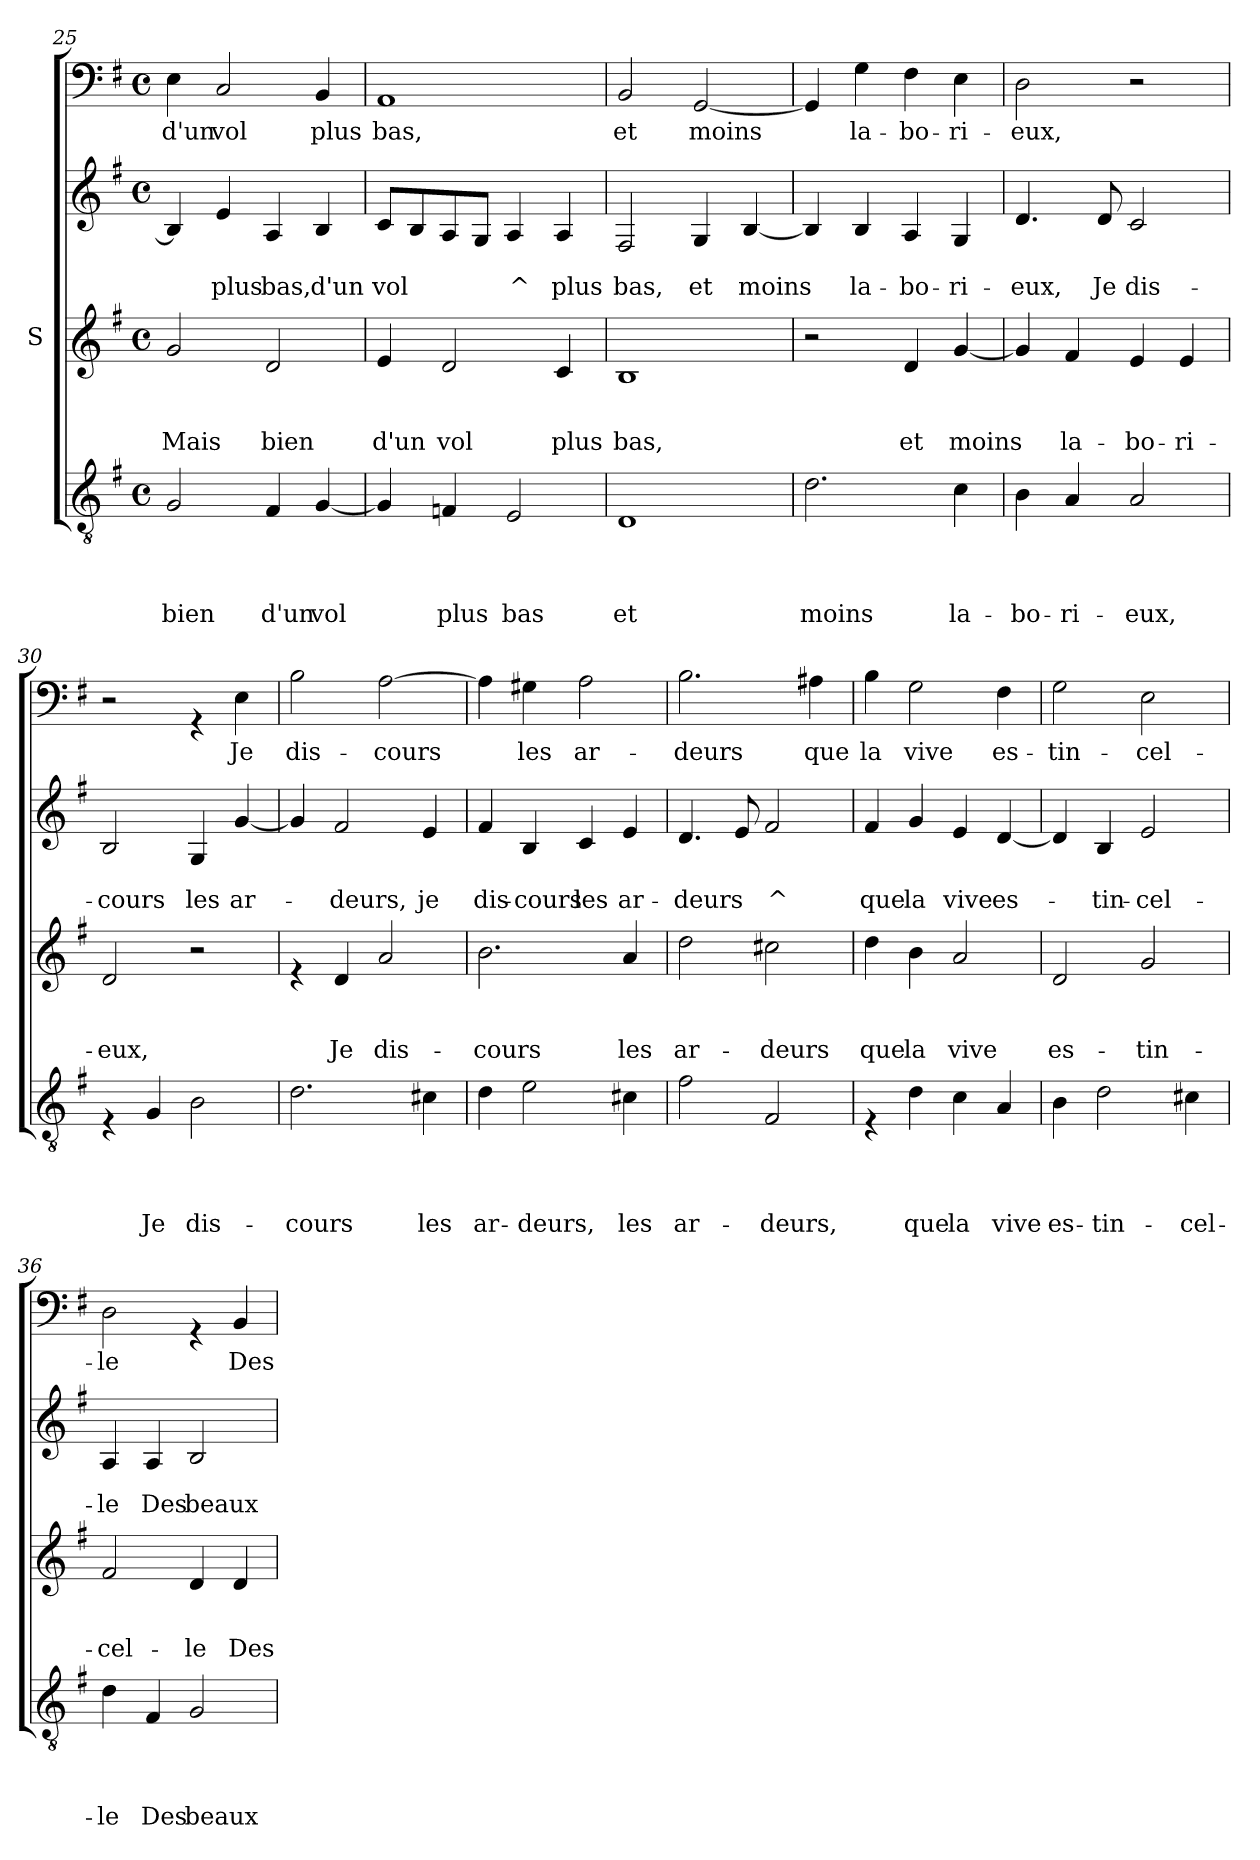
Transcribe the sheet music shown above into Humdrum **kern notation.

**kern	**text	**text	**text	**text	**kern	**text	**text	**text	**kern	**text	**text	**kern	**text
*part4	*part4	*part4	*part4	*part4	*part3	*part3	*part3	*part3	*part2	*part2	*part2	*part1	*part1
*staff4	*staff4	*staff4	*staff4	*staff4	*staff3	*staff3	*staff3	*staff3	*staff2	*staff2	*staff2	*staff1	*staff1
*	*	*	*	*	*I"S	*	*	*	*	*	*	*	*
*clefGv2	*	*	*	*	*clefG2	*	*	*	*clefG2	*	*	*clefF4	*
*k[f#]	*	*	*	*	*k[f#]	*	*	*	*k[f#]	*	*	*k[f#]	*
*G:	*	*	*	*	*G:	*	*	*	*G:	*	*	*G:	*
*M4/4	*	*	*	*	*M4/4	*	*	*	*M4/4	*	*	*M4/4	*
*met(c)	*	*	*	*	*met(c)	*	*	*	*met(c)	*	*	*met(c)	*
=25	=25	=25	=25	=25	=25	=25	=25	=25	=25	=25	=25	=25	=25
!	!	!	!	!LO:LY:b	!	!	!	!LO:LY:b	!	!	!	!	!LO:LY:b
2G/	.	.	.	bien	2g/	.	.	Mais	4B/]	.	.	4E\	d'un
!	!	!	!	!	!	!	!	!	!	!	!LO:LY:b	!	!LO:LY:b
.	.	.	.	.	.	.	.	.	4e/	.	plus	2C/	vol
!	!	!	!	!LO:LY:b	!	!	!	!LO:LY:b	!	!	!LO:LY:b	!	!
4F#/	.	.	.	d'un	2d/	.	.	bien	4A/	.	bas,	.	.
!	!	!	!	!LO:LY:b	!	!	!	!	!	!	!LO:LY:b	!	!LO:LY:b
[<4G/	.	.	.	vol	.	.	.	.	4B/	.	d'un	4BB/	plus
=26	=26	=26	=26	=26	=26	=26	=26	=26	=26	=26	=26	=26	=26
!	!	!	!	!	!	!	!	!LO:LY:b	!	!	!LO:LY:b	!	!LO:LY:b
4G/]	.	.	.	.	4e/	.	.	d'un	8c/L	.	vol	1AA	bas,
.	.	.	.	.	.	.	.	.	8B/	.	.	.	.
!	!	!	!	!LO:LY:b	!	!	!	!LO:LY:b	!	!	!	!	!
4Fn/	.	.	.	plus	2d/	.	.	vol	8A/	.	.	.	.
.	.	.	.	.	.	.	.	.	8G/J	.	.	.	.
!	!	!	!	!LO:LY:b	!	!	!	!	!	!	!LO:LY:b	!	!
2E/	.	.	.	bas	.	.	.	.	4A/	.	^	.	.
!	!	!	!	!	!	!	!	!LO:LY:b	!	!	!LO:LY:b	!	!
.	.	.	.	.	4c/	.	.	plus	4A/	.	plus	.	.
!!LO:LB:g=z
=27	=27	=27	=27	=27	=27	=27	=27	=27	=27	=27	=27	=27	=27
!	!	!	!	!LO:LY:b	!	!	!	!LO:LY:b	!	!	!LO:LY:b	!	!LO:LY:b
1D	.	.	.	et	1B	.	.	bas,	2F#/	.	bas,	2BB/	et
!	!	!	!	!	!	!	!	!	!	!	!LO:LY:b	!	!LO:LY:b
.	.	.	.	.	.	.	.	.	4G/	.	et	[<2GG/	moins
!	!	!	!	!	!	!	!	!	!	!	!LO:LY:b	!	!
.	.	.	.	.	.	.	.	.	[<4B/	.	moins	.	.
=28	=28	=28	=28	=28	=28	=28	=28	=28	=28	=28	=28	=28	=28
!	!	!	!	!LO:LY:b	!	!	!	!	!	!	!	!	!
2.d\	.	.	.	moins	2r	.	.	.	4B/]	.	.	4GG/]	.
!	!	!	!	!	!	!	!	!	!	!	!LO:LY:b	!	!LO:LY:b
.	.	.	.	.	.	.	.	.	4B/	.	la-	4G\	la-
!	!	!	!	!	!	!	!	!LO:LY:b	!	!	!LO:LY:b	!	!LO:LY:b
.	.	.	.	.	4d/	.	.	et	4A/	.	-bo-	4F#\	-bo-
!	!	!	!	!LO:LY:b	!	!	!	!LO:LY:b	!	!	!LO:LY:b	!	!LO:LY:b
4c\	.	.	.	la-	[<4g/	.	.	moins	4G/	.	-ri-	4E\	-ri-
=29	=29	=29	=29	=29	=29	=29	=29	=29	=29	=29	=29	=29	=29
!	!	!	!	!LO:LY:b	!	!	!	!	!	!	!LO:LY:b	!	!LO:LY:b
4B\	.	.	.	-bo-	4g/]	.	.	.	4.d/	.	-eux,	2D\	-eux,
!	!	!	!	!LO:LY:b	!	!	!	!LO:LY:b	!	!	!	!	!
4A/	.	.	.	-ri-	4f#/	.	.	la-	.	.	.	.	.
!	!	!	!	!	!	!	!	!	!	!	!LO:LY:b	!	!
.	.	.	.	.	.	.	.	.	8d/	.	Je	.	.
!	!	!	!	!LO:LY:b	!	!	!	!LO:LY:b	!	!	!LO:LY:b	!	!
2A/	.	.	.	-eux,	4e/	.	.	-bo-	2c/	.	dis-	2r	.
!	!	!	!	!	!	!	!	!LO:LY:b	!	!	!	!	!
.	.	.	.	.	4e/	.	.	-ri-	.	.	.	.	.
=30	=30	=30	=30	=30	=30	=30	=30	=30	=30	=30	=30	=30	=30
!	!	!	!	!	!	!	!	!LO:LY:b	!	!	!LO:LY:b	!	!
4rE	.	.	.	.	2d/	.	.	-eux,	2B/	.	-cours	2r	.
!	!	!	!	!LO:LY:b	!	!	!	!	!	!	!	!	!
4G/	.	.	.	Je	.	.	.	.	.	.	.	.	.
!	!	!	!	!LO:LY:b	!	!	!	!	!	!	!LO:LY:b	!	!
2B\	.	.	.	dis-	2r	.	.	.	4G/	.	les	4rGG	.
!	!	!	!	!	!	!	!	!	!	!	!LO:LY:b	!	!LO:LY:b
.	.	.	.	.	.	.	.	.	[<4g/	.	ar-	4E\	Je
=31	=31	=31	=31	=31	=31	=31	=31	=31	=31	=31	=31	=31	=31
!	!	!	!	!LO:LY:b	!	!	!	!	!	!	!	!	!LO:LY:b
2.d\	.	.	.	-cours	4re	.	.	.	4g/]	.	.	2B\	dis-
!	!	!	!	!	!	!	!	!LO:LY:b	!	!	!LO:LY:b	!	!
.	.	.	.	.	4d/	.	.	Je	2f#/	.	-deurs,	.	.
!	!	!	!	!	!	!	!	!LO:LY:b	!	!	!	!	!LO:LY:b
.	.	.	.	.	2a/	.	.	dis-	.	.	.	[>2A\	-cours
!	!	!	!	!LO:LY:b	!	!	!	!	!	!	!LO:LY:b	!	!
4c#X\	.	.	.	les	.	.	.	.	4e/	.	je	.	.
!!LO:LB:g=z
=32	=32	=32	=32	=32	=32	=32	=32	=32	=32	=32	=32	=32	=32
!	!	!	!	!LO:LY:b	!	!	!	!LO:LY:b	!	!	!LO:LY:b	!	!
4d\	.	.	.	ar-	2.b\	.	.	-cours	4f#/	.	dis-	4A\]	.
!	!	!	!	!LO:LY:b	!	!	!	!	!	!	!LO:LY:b	!	!LO:LY:b
2e\	.	.	.	-deurs,	.	.	.	.	4B/	.	-cours	4G#X\	les
!	!	!	!	!	!	!	!	!	!	!	!LO:LY:b	!	!LO:LY:b
.	.	.	.	.	.	.	.	.	4c/	.	les	2A\	ar-
!	!	!	!	!LO:LY:b	!	!	!	!LO:LY:b	!	!	!LO:LY:b	!	!
4c#X\	.	.	.	les	4a/	.	.	les	4e/	.	ar-	.	.
=33	=33	=33	=33	=33	=33	=33	=33	=33	=33	=33	=33	=33	=33
!	!	!	!	!LO:LY:b	!	!	!	!LO:LY:b	!	!	!LO:LY:b	!	!LO:LY:b
2f#\	.	.	.	ar-	2dd\	.	.	ar-	4.d/	.	-deurs	2.B\	-deurs
.	.	.	.	.	.	.	.	.	8e/	.	.	.	.
!	!	!	!	!LO:LY:b	!	!	!	!LO:LY:b	!	!	!LO:LY:b	!	!
2F#/	.	.	.	-deurs,	2cc#X\	.	.	-deurs	2f#/	.	^	.	.
!	!	!	!	!	!	!	!	!	!	!	!	!	!LO:LY:b
.	.	.	.	.	.	.	.	.	.	.	.	4A#X\	que
=34	=34	=34	=34	=34	=34	=34	=34	=34	=34	=34	=34	=34	=34
!	!	!	!	!	!	!	!	!LO:LY:b	!	!	!LO:LY:b	!	!LO:LY:b
4rE	.	.	.	.	4dd\	.	.	que	4f#/	.	que	4B\	la
!	!	!	!	!LO:LY:b	!	!	!	!LO:LY:b	!	!	!LO:LY:b	!	!LO:LY:b
4d\	.	.	.	que	4b\	.	.	la	4g/	.	la	2G\	vive
!	!	!	!	!LO:LY:b	!	!	!	!LO:LY:b	!	!	!LO:LY:b	!	!
4c\	.	.	.	la	2a/	.	.	vive	4e/	.	vive	.	.
!	!	!	!	!LO:LY:b	!	!	!	!	!	!	!LO:LY:b	!	!LO:LY:b
4A/	.	.	.	vive	.	.	.	.	[<4d/	.	es-	4F#\	es-
=35	=35	=35	=35	=35	=35	=35	=35	=35	=35	=35	=35	=35	=35
!	!	!	!	!LO:LY:b	!	!	!	!LO:LY:b	!	!	!	!	!LO:LY:b
4B\	.	.	.	es-	2d/	.	.	es-	4d/]	.	.	2G\	-tin-
!	!	!	!	!LO:LY:b	!	!	!	!	!	!	!LO:LY:b	!	!
2d\	.	.	.	-tin-	.	.	.	.	4B/	.	-tin-	.	.
!	!	!	!	!	!	!	!	!LO:LY:b	!	!	!LO:LY:b	!	!LO:LY:b
.	.	.	.	.	2g/	.	.	-tin-	2e/	.	-cel-	2E\	-cel-
!	!	!	!	!LO:LY:b	!	!	!	!	!	!	!	!	!
4c#X\	.	.	.	-cel-	.	.	.	.	.	.	.	.	.
=36	=36	=36	=36	=36	=36	=36	=36	=36	=36	=36	=36	=36	=36
!	!	!	!	!LO:LY:b	!	!	!	!LO:LY:b	!	!	!LO:LY:b	!	!LO:LY:b
4d\	.	.	.	-le	2f#/	.	.	-cel-	4A/	.	-le	2D\	-le
!	!	!	!	!LO:LY:b	!	!	!	!	!	!	!LO:LY:b	!	!
4F#/	.	.	.	Des	.	.	.	.	4A/	.	Des	.	.
!	!	!	!	!LO:LY:b	!	!	!	!LO:LY:b	!	!	!LO:LY:b	!	!
2G/	.	.	.	beaux	4d/	.	.	-le	2B/	.	beaux	4rGG	.
!	!	!	!	!	!	!	!	!LO:LY:b	!	!	!	!	!LO:LY:b
.	.	.	.	.	4d/	.	.	Des	.	.	.	4BB/	Des
=	=	=	=	=	=	=	=	=	=	=	=	=	=
*-	*-	*-	*-	*-	*-	*-	*-	*-	*-	*-	*-	*-	*-
